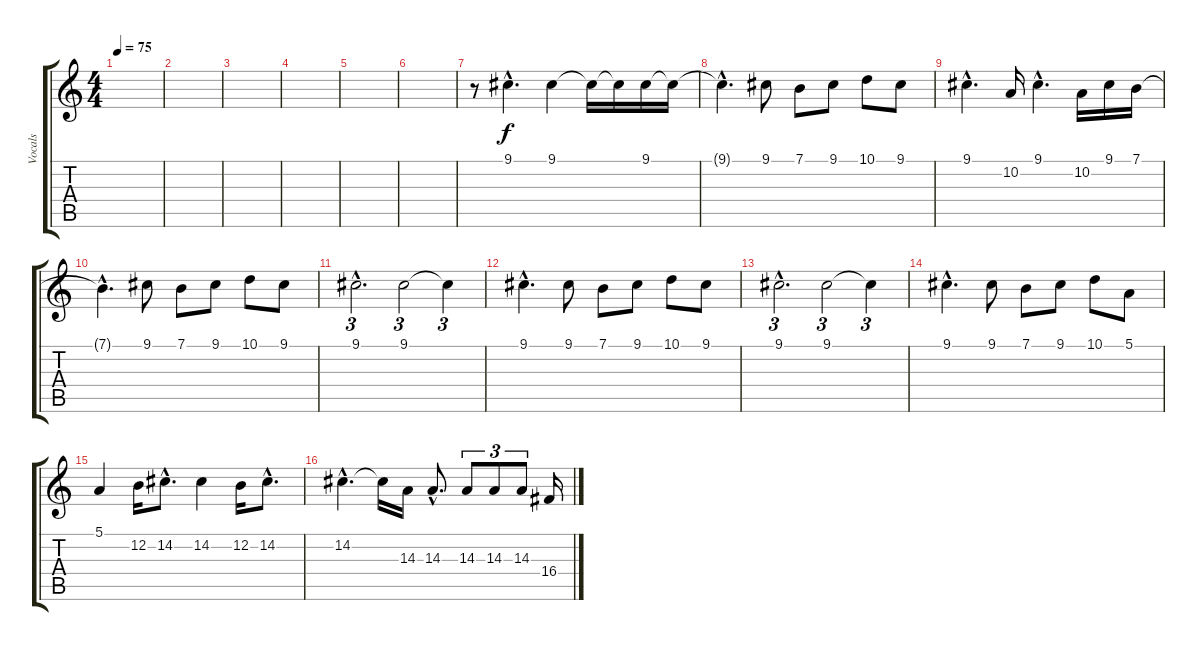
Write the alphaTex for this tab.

\track ("Vocals" "Vocals") {instrument synthbrass1}
\staff {score tabs}
\tuning (E4 B3 G3 D3 A2 E2) {hide}
\ts (4 4)
\tempo 75
\clef g2
\ks c
|
|
|
|
|
|
r.8 9.1{hac}.4{d} 9.1.4 9.1{t}.16 9.1{t}.16 9.1.16 9.1{t}.16 |
9.1{hac t}.4{d} 9.1.8 7.1.8 9.1.8 10.1.8 9.1.8 |
9.1{hac}.4{d} 10.2.16 9.1{hac}.4{d} 10.2.16 9.1.16 7.1.16 |
7.1{hac t}.4{d} 9.1.8 7.1.8 9.1.8 10.1.8 9.1.8 |
9.1{hac}.2{d tu (3 2)} 9.1.2{tu (3 2)} 9.1{t}.4{tu (3 2)} |
9.1{hac}.4{d} 9.1.8 7.1.8 9.1.8 10.1.8 9.1.8 |
9.1{hac}.2{d tu (3 2)} 9.1.2{tu (3 2)} 9.1{t}.4{tu (3 2)} |
9.1{hac}.4{d} 9.1.8 7.1.8 9.1.8 10.1.8 5.1.8 |
5.1.4 12.2.16 14.2{hac}.8{d} 14.2.4 12.2.16 14.2{hac}.8{d} |
14.2{hac}.4{d} 14.2{t}.16 14.3.16 14.3{hac}.8{d} 14.3.8{tu (3 2)} 14.3.8{tu (3 2)} 14.3.8{tu (3 2)} 16.4.16
